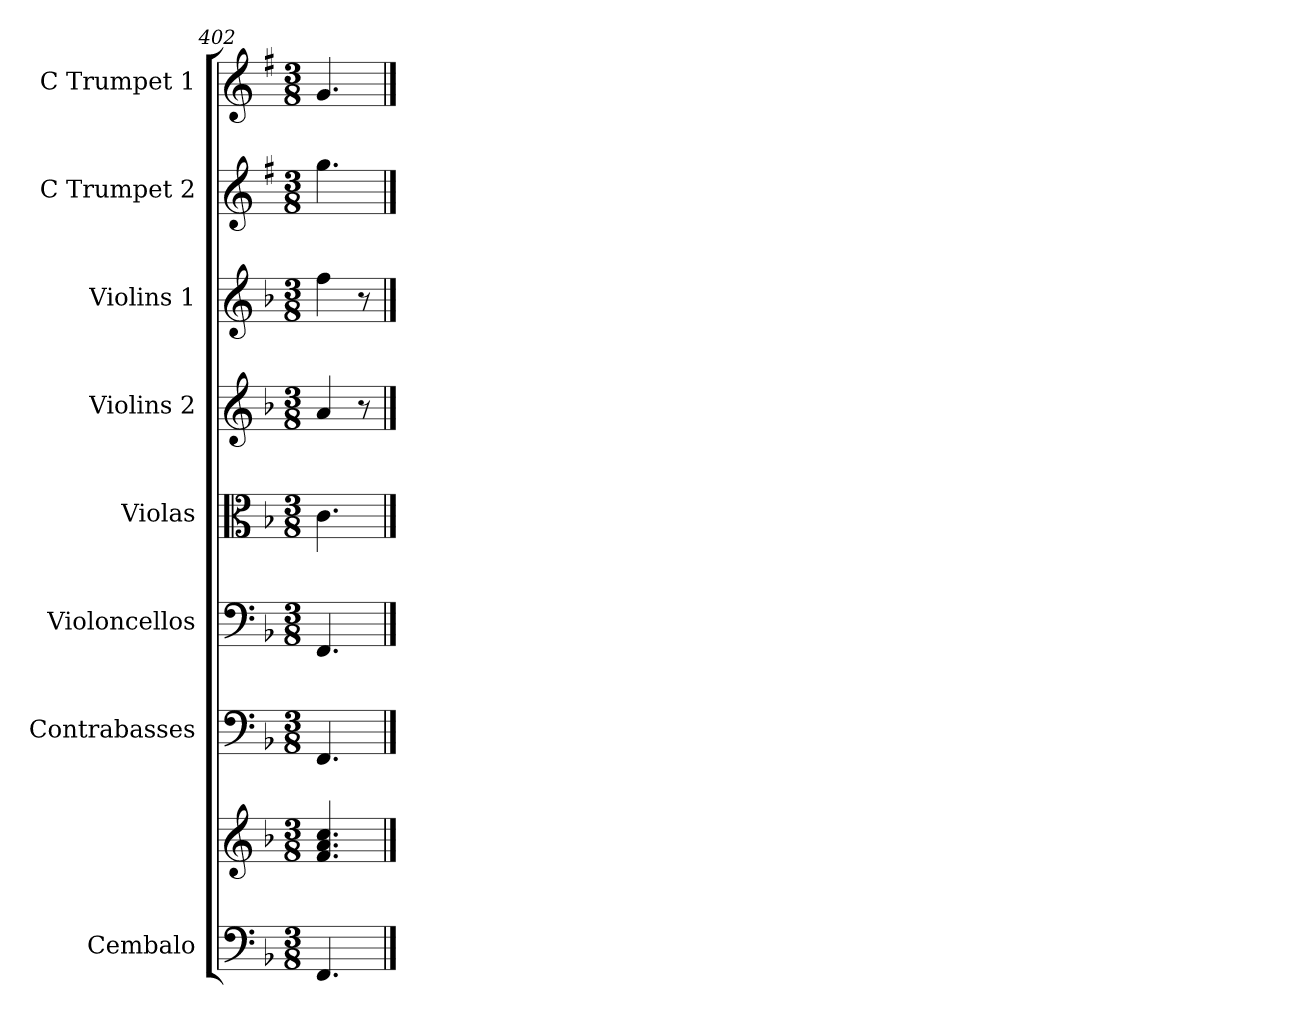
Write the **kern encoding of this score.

**kern	**kern	**kern	**kern	**kern	**kern	**kern	**kern	**kern
*part8	*part8	*part7	*part6	*part5	*part4	*part3	*part2	*part1
*staff9	*staff8	*staff7	*staff6	*staff5	*staff4	*staff3	*staff2	*staff1
*I"Cembalo	*	*I"Contrabasses	*I"Violoncellos	*I"Violas	*I"Violins 2	*I"Violins 1	*I"C Trumpet 2	*I"C Trumpet 1
*I'Cbl.	*	*I'Cbs.	*I'Vcs.	*I'Vlas.	*I'Vlns. 2	*I'Vlns. 1	*I'C Tpt. 2	*I'C Tpt. 1
*clefF4	*clefG2	*clefF4	*clefF4	*clefC3	*clefG2	*clefG2	*clefG2	*clefG2
*	*	*	*	*	*	*	*ITrd1c2	*ITrd1c2
*k[b-]	*k[b-]	*k[b-]	*k[b-]	*k[b-]	*k[b-]	*k[b-]	*k[b-]	*k[b-]
*M3/8	*M3/8	*M3/8	*M3/8	*M3/8	*M3/8	*M3/8	*M3/8	*M3/8
=402	=402	=402	=402	=402	=402	=402	=402	=402
4.FF/	4.f/ 4.a/ 4.cc/	4.FF/	4.FF/	4.c\	4a/	4ff\	4.ff\	4.f/
.	.	.	.	.	8r	8r	.	.
==	==	==	==	==	==	==	==	==
*-	*-	*-	*-	*-	*-	*-	*-	*-
